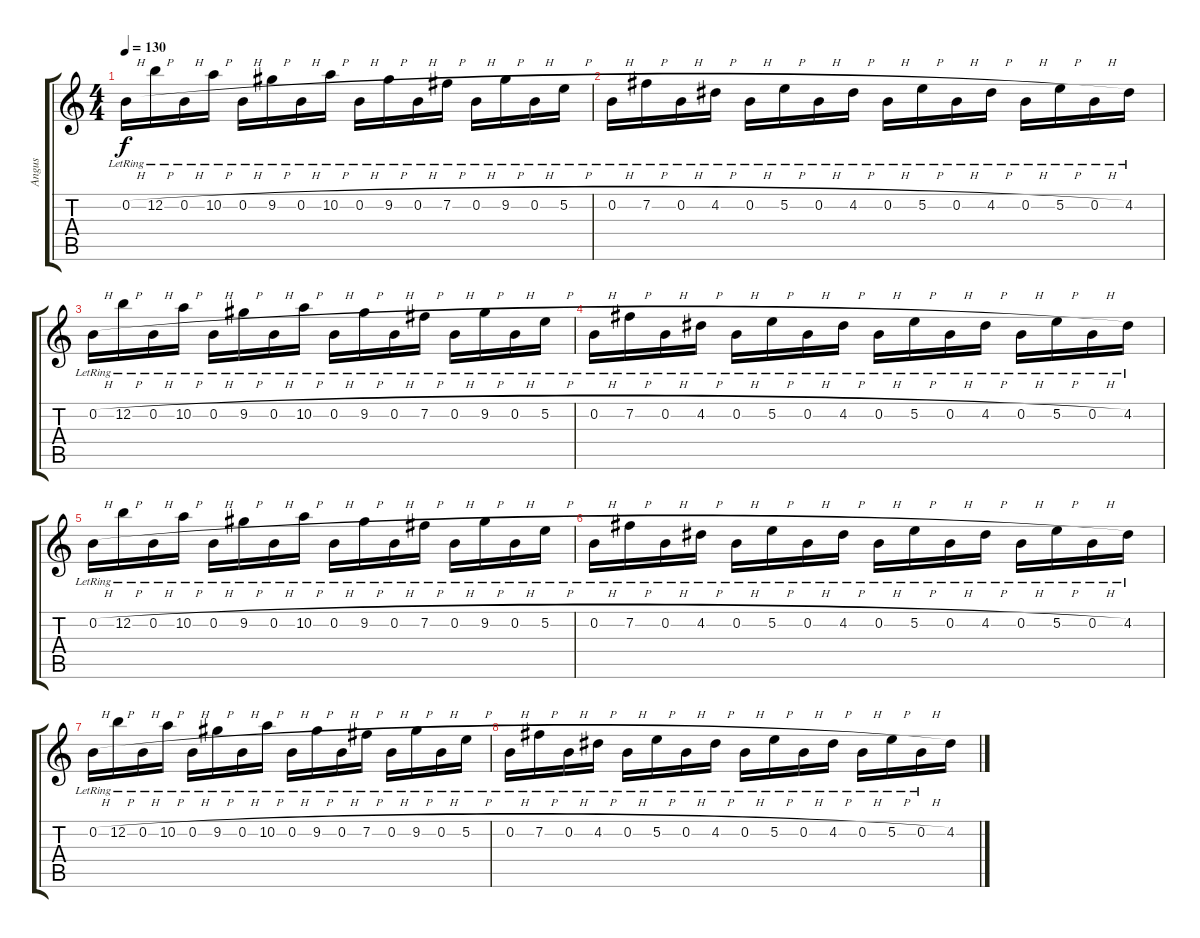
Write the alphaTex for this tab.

\track ("Angus" "Angus") {instrument distortionguitar}
\staff {score tabs}
\tuning (E4 B3 G3 D3 A2 E2) {hide}
\ts (4 4)
\tempo 130
\clef g2
\ks c
0.2{h lr}.16{dy f} 12.2{h lr}.16 0.2{h lr}.16 10.2{h lr}.16 0.2{h lr}.16 9.2{h lr}.16 0.2{h lr}.16 10.2{h lr}.16 0.2{h lr}.16 9.2{h lr}.16 0.2{h lr}.16 7.2{h lr}.16 0.2{h lr}.16 9.2{h lr}.16 0.2{h lr}.16 5.2{h lr}.16 |
0.2{h lr}.16 7.2{h lr}.16 0.2{h lr}.16 4.2{h lr}.16 0.2{h lr}.16 5.2{h lr}.16 0.2{h lr}.16 4.2{h lr}.16 0.2{h lr}.16 5.2{h lr}.16 0.2{h lr}.16 4.2{h lr}.16 0.2{h lr}.16 5.2{h lr}.16 0.2{h lr}.16 4.2{lr}.16 |
0.2{h lr}.16 12.2{h lr}.16 0.2{h lr}.16 10.2{h lr}.16 0.2{h lr}.16 9.2{h lr}.16 0.2{h lr}.16 10.2{h lr}.16 0.2{h lr}.16 9.2{h lr}.16 0.2{h lr}.16 7.2{h lr}.16 0.2{h lr}.16 9.2{h lr}.16 0.2{h lr}.16 5.2{h lr}.16 |
0.2{h lr}.16 7.2{h lr}.16 0.2{h lr}.16 4.2{h lr}.16 0.2{h lr}.16 5.2{h lr}.16 0.2{h lr}.16 4.2{h lr}.16 0.2{h lr}.16 5.2{h lr}.16 0.2{h lr}.16 4.2{h lr}.16 0.2{h lr}.16 5.2{h lr}.16 0.2{h lr}.16 4.2{lr}.16 |
0.2{h lr}.16 12.2{h lr}.16 0.2{h lr}.16 10.2{h lr}.16 0.2{h lr}.16 9.2{h lr}.16 0.2{h lr}.16 10.2{h lr}.16 0.2{h lr}.16 9.2{h lr}.16 0.2{h lr}.16 7.2{h lr}.16 0.2{h lr}.16 9.2{h lr}.16 0.2{h lr}.16 5.2{h lr}.16 |
0.2{h lr}.16 7.2{h lr}.16 0.2{h lr}.16 4.2{h lr}.16 0.2{h lr}.16 5.2{h lr}.16 0.2{h lr}.16 4.2{h lr}.16 0.2{h lr}.16 5.2{h lr}.16 0.2{h lr}.16 4.2{h lr}.16 0.2{h lr}.16 5.2{h lr}.16 0.2{h lr}.16 4.2{lr}.16 |
0.2{h lr}.16 12.2{h lr}.16 0.2{h lr}.16 10.2{h lr}.16 0.2{h lr}.16 9.2{h lr}.16 0.2{h lr}.16 10.2{h lr}.16 0.2{h lr}.16 9.2{h lr}.16 0.2{h lr}.16 7.2{h lr}.16 0.2{h lr}.16 9.2{h lr}.16 0.2{h lr}.16 5.2{h lr}.16 |
0.2{h lr}.16 7.2{h lr}.16 0.2{h lr}.16 4.2{h lr}.16 0.2{h lr}.16 5.2{h lr}.16 0.2{h lr}.16 4.2{h lr}.16 0.2{h lr}.16 5.2{h lr}.16 0.2{h lr}.16 4.2{h lr}.16 0.2{h lr}.16 5.2{h lr}.16 0.2{h lr}.16 4.2.16
